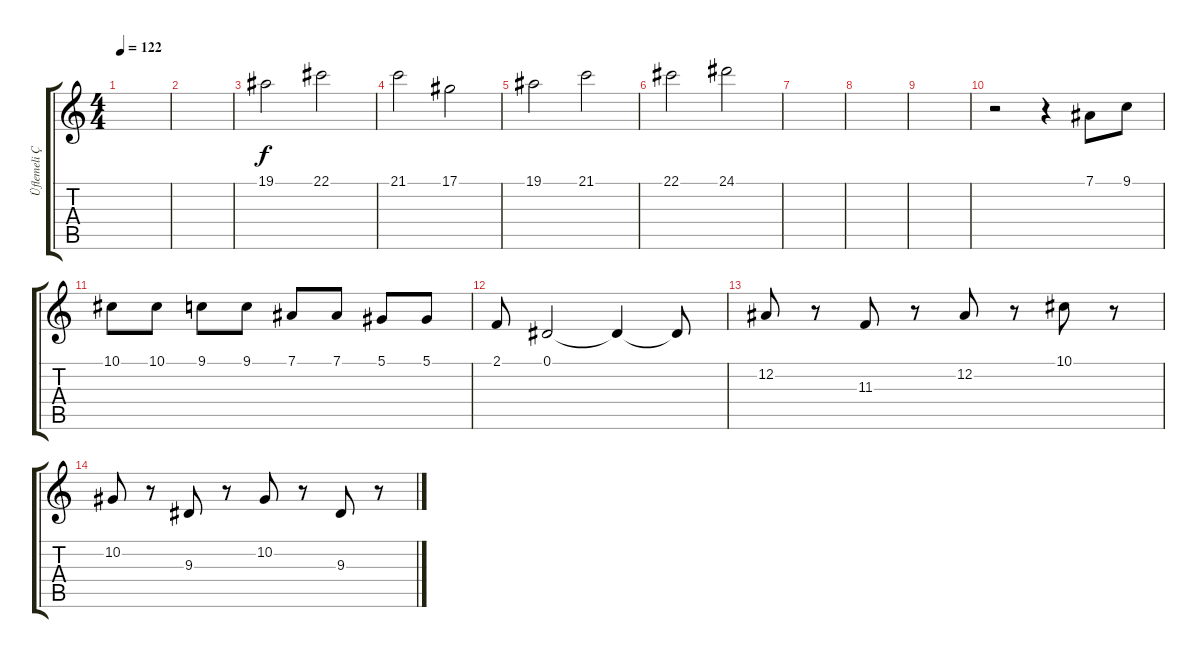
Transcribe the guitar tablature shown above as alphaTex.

\track ("Üflemeli Çalgılar-4" "Üflemeli Ç") {instrument panflute}
\staff {score tabs}
\tuning (Eb4 Bb3 Gb3 Db3 Ab2 Eb2) {hide}
\ts (4 4)
\tempo 122
\clef g2
\ks c
|
|
19.1.2{volume 9} 22.1.2 |
21.1.2 17.1.2 |
19.1.2 21.1.2 |
22.1.2 24.1.2 |
|
|
|
r.2{volume 8} r.4 7.1.8 9.1.8 |
10.1.8 10.1.8 9.1.8 9.1.8 7.1.8 7.1.8 5.1.8 5.1.8 |
2.1.8 0.1.2 0.1{t}.4 0.1{t}.8 |
12.2.8 r.8 11.3.8 r.8 12.2.8 r.8 10.1.8 r.8 |
10.2.8 r.8 9.3.8 r.8 10.2.8 r.8 9.3.8 r.8
